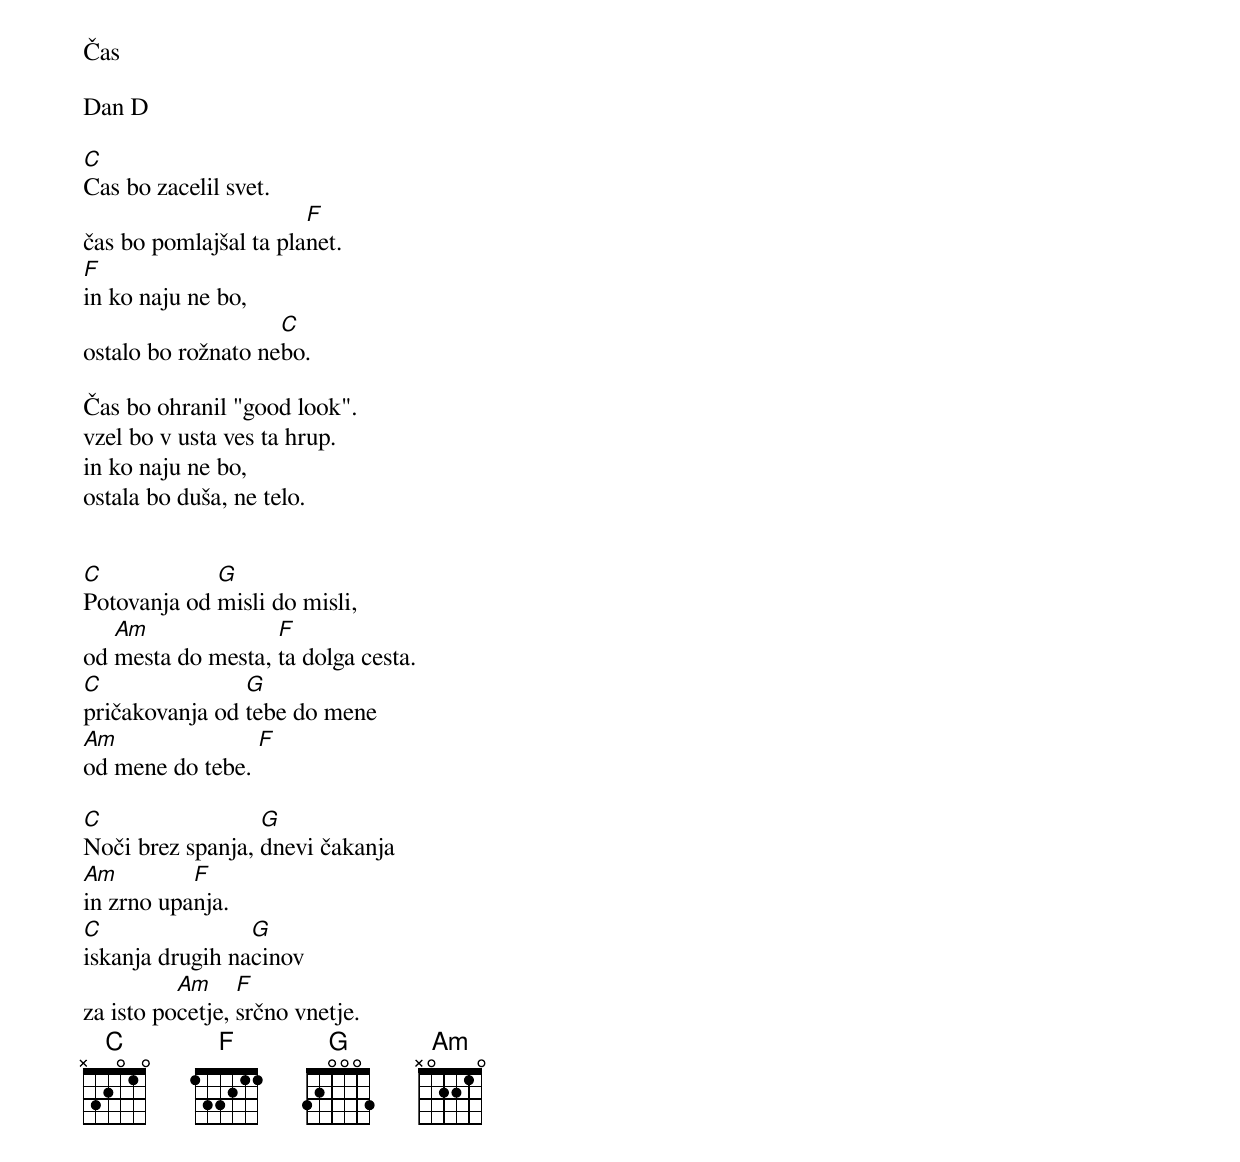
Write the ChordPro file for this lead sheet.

Čas

Dan D

[C]Cas bo zacelil svet.
čas bo pomlajšal ta pla[F]net.
[F]in ko naju ne bo,
ostalo bo rožnato ne[C]bo.

Čas bo ohranil "good look".
vzel bo v usta ves ta hrup.
in ko naju ne bo,
ostala bo duša, ne telo.


[C]Potovanja od [G]misli do misli,
od [Am]mesta do mesta, [F]ta dolga cesta.
[C]pričakovanja od [G]tebe do mene
[Am]od mene do tebe. [F]

[C]Noči brez spanja, [G]dnevi čakanja
[Am]in zrno upa[F]nja.
[C]iskanja drugih na[G]cinov
za isto po[Am]cetje, [F]srčno vnetje.
